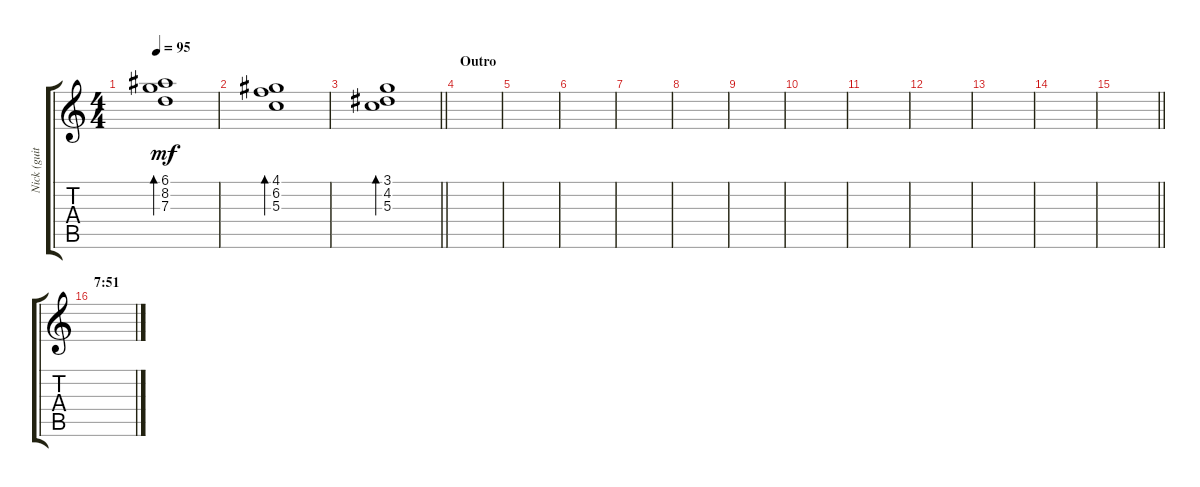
\track ("Nick (guitar)" "Nick (guit") {instrument electricguitarjazz}
\staff {score tabs}
\tuning (E4 B3 G3 D3 A2 E2) {hide}
\ts (4 4)
\tempo 95
\clef g2
\ks c
(6.1 8.2 7.3).1{bd 240 dy mf} |
(4.1 6.2 5.3).1{bd 240} |
\barLineRight lightlight
(3.1 4.2 5.3).1{bd 240} |
\section ("" "Outro")
|
|
|
|
|
|
|
|
|
|
|
\barLineRight lightlight
|
\section ("" "7:51")
